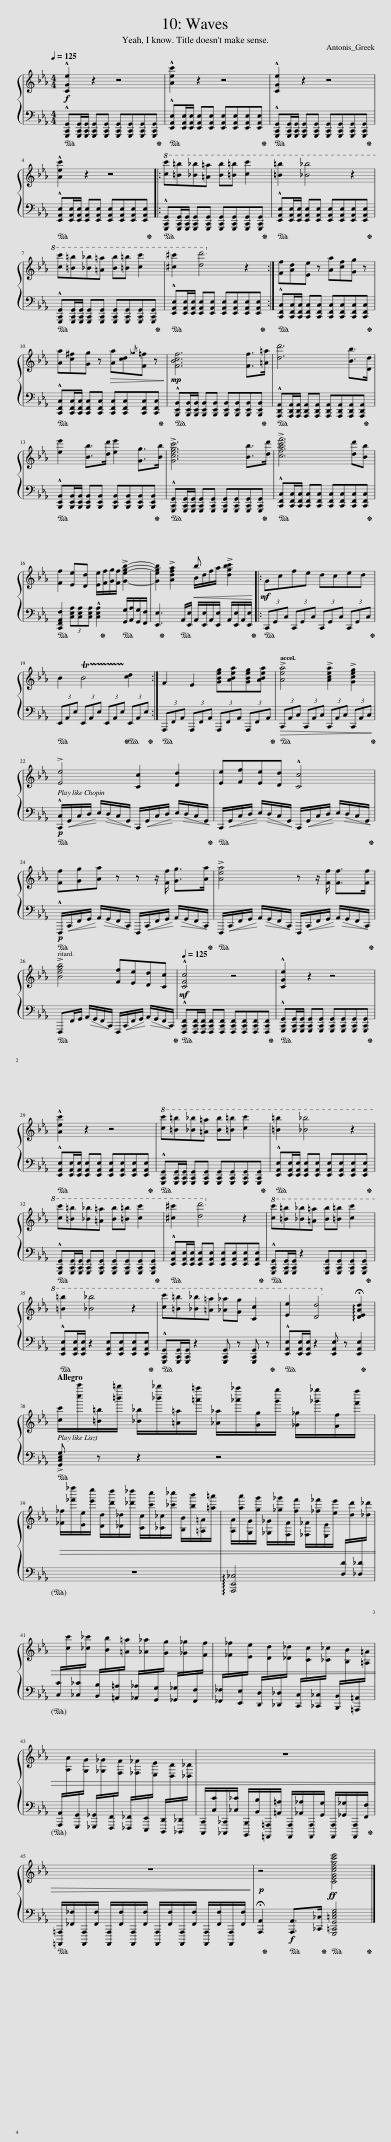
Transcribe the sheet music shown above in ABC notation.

X:1
%%score { ( 1 3 ) | 2 }
L:1/8
Q:1/4=125
M:4/4
I:linebreak $
K:Eb
V:1 treble
V:3 treble
V:2 bass
V:1
 !^![CGe]2 z2 z4 | !^![Aec']2 z2 z4 | !^![CGe]2 z2 z4 |$ !^![Aec']2 z2 z4 |:!8va(! [c'c''][=b=b'][_b_b'][=a=a'] [bb'][=b=b'] [c'c'']2 | %5
 [=b=b']2 [_b_b']4 z2 |$ [c'c''][=b=b'][_b_b'][=a=a'] [bb'][=b=b'] [c'c'']2 | [^c'^c'']2 [d'd'']4!8va)! z2 :| [Ff][Ad][Ee] z [Aa][cf][Gg] z |$ [Aa][c^f][Gg] z!>(! [Aa][cd]{/_g}[F=f] z!>)! | %10
!mp! [FBcf]6 [Ff]>[=A=a] | [dd']6 [Bb]>[Dd] |$ [ee']2 [Bb]>[dd'] [ee']2 [Gg]>[Bb] | !>![Gcegc']6 [Bb]>[dd'] | !>![cfac'f']6 [dd'][Bb] |$ %15
 [Ff]2 [Ee][Dd] [Ee]/[Ff]/[Gg]/[Ff]/ !>![Gegb]2- | [Gegb]2 !>![Adfa]2!<(! B/d/f/a/ !>![dgbc']2!<)! |:!mf! Gcfe dced |$ B2 !trill(!TB4!trill)! [cd]2 :| F2 E2 [GBeg][ABea][GBeg][ABea] | %20
[Q:1/4=125] !>![Aea]4[Q:1/4=131] !>![Acea]2[Q:1/4=142] !>![Gceg]2[Q:1/4=125][Q:1/4=126][Q:1/4=127][Q:1/4=129][Q:1/4=134][Q:1/4=138][Q:1/4=147][Q:1/4=153] |$ !>![Ee]4 [Cc]2 [Dd]2 | [Ee][Ff][Ee][Dd] !^![Cc]4 |$ [Ff][Gg][Aa] z z z/ [Ff]/ [Gg]>[Aa] | !>![Aea]4 z z/ [Ff]/ [Ff]>[Ff] |$ %25
[Q:1/4=160] !>![Begb]4[Q:1/4=153] [Ff][Q:1/4=148][Ee][Q:1/4=142][Dd][Q:1/4=134][Cc][Q:1/4=159][Q:1/4=159][Q:1/4=158][Q:1/4=157][Q:1/4=156][Q:1/4=155][Q:1/4=151][Q:1/4=145][Q:1/4=138][Q:1/4=130] |[Q:1/4=125]!mf! !^![CFc]4 z4 | !^![CGe]2 z2 z4 |$ !^![Aec']2 z2 z4 |!8va(! [c'c''][=b=b'][_b_b'][=a=a'] [bb'][=b=b'] [c'c'']2 | %30
 [=b=b']2 [_b_b']4 z2 |$ [c'c''][=b=b'][_b_b'][=a=a'] [bb'][=b=b'] [c'c'']2 | [^c'^c'']2 [d'd'']4!8va)! z2 |!8va(! [c'c''][=b=b'][_b_b'][=a=a'] [bb'][=b=b'] [c'c'']2 |$ [=b=b']2 [_b_b']4 z2 | %35
 [c'c''][=b=b'][_b_b'][=a=a'] [_a_a'][gg'] [cc']2 | [ee']2 [dd']4!8va)! !arpeggio!!fermata![DEAd]2 |$[Q:1/4=144] !^![cc']/!^![c''c''']/!^![=B=b]/!^![=b'=b'']/ !^![_B_b]/!^![_b'_b'']/!^![=A=a]/!^![=a'=a'']/ !^![_A_a]/!^![_a'_a'']/!^![Gg]/!^![g'g'']/ !^![_G_g]/!^![_g'_g'']/!^![Ff]/!^![f'f'']/ |$!>(! !^![_F_f]/!^![_f'_f'']/!^![Ee]/!^![e'e'']/ !^![Dd]/!^![d'd'']/!^![_D_d]/!^![_d'_d'']/ !^![Cc]/!^![c'c'']/!^![_C_c]/!^![_c'_c'']/ !^![B,B]/!^![bb']/!^![=A,=A]/!^![=a=a']/ | !^![A,A]/!^![aa']/!^![G,G]/!^![gg']/ !^![_G,_G]/!^![_g_g']/!^![F,F]/!^![ff']/ !^![_F,_F]/!^![_f_f']/!^![E,E]/!^![ee']/[I:staff +1] !^![D,D]/[I:staff -1]!^![dd']/[I:staff +1]!^![_D,_D]/[I:staff -1]!^![_d_d']/ |$ %40
[I:staff +1] !^![C,C]/[I:staff -1]!^![cc']/[I:staff +1]!^![_C,_C]/[I:staff -1]!^![_c_c']/[I:staff +1] !^![B,,B,]/[I:staff -1]!^![Bb]/[I:staff +1]!^![=A,,=A,]/[I:staff -1]!^![=A=a]/[I:staff +1] !^![_A,,_A,]/[I:staff -1]!^![_A_a]/[I:staff +1]!^![G,,G,]/[I:staff -1]!^![Gg]/[I:staff +1] !^![_G,,_G,]/[I:staff -1]!^![_G_g]/[I:staff +1]!^![F,,F,]/[I:staff -1]!^![Ff]/ |[I:staff +1] !^![_F,,_F,]/[I:staff -1]!^![_F_f]/[I:staff +1]!^![E,,E,]/[I:staff -1]!^![Ee]/[I:staff +1] !^![D,,D,]/[I:staff -1]!^![Dd]/[I:staff +1]!^![_D,,_D,]/[I:staff -1]!^![_D_d]/[I:staff +1] !^![C,,C,]/[I:staff -1]!^![Cc]/[I:staff +1]!^![_C,,_C,]/[I:staff -1]!^![_C_c]/[I:staff +1] !^![B,,,B,,]/[I:staff -1]!^![B,B]/[I:staff +1]!^![=A,,,=A,,]/[I:staff -1]!^![=A,=A]/ |$[I:staff +1] !^![A,,,A,,]/[I:staff -1]!^![A,A]/[I:staff +1]!^![G,,,G,,]/[I:staff -1]!^![G,G]/[I:staff +1] !^![_G,,,_G,,]/[I:staff -1]!^![_G,_G]/[I:staff +1]!^![F,,,F,,]/[I:staff -1]!^![F,F]/[I:staff +1] !^![_F,,,_F,,]/[I:staff -1]!^![_F,_F]/[I:staff +1]!^![E,,,E,,]/[I:staff -1]!^![E,E]/[I:staff +1] !^![D,,,D,,]/[I:staff -1]!^![D,D]/[I:staff +1]!^![_D,,,_D,,]/[I:staff -1]!^![_D,_D]/ | z8 |$ z8!>)! | %45
!p! z4!ff! [CEGcegc'e']4 |] %46
V:2
!f!!ped! !^![G,,,C,,G,,][G,,,C,,G,,]/[G,,,C,,G,,]/ [G,,,C,,G,,][G,,,C,,G,,] [G,,,C,,G,,][G,,,C,,G,,][G,,,C,,G,,][G,,,C,,G,,]!ped-up! |!ped! !^![E,,A,,E,][E,,A,,E,]/[E,,A,,E,]/ [E,,A,,E,][E,,A,,E,] [E,,A,,E,][E,,A,,E,][E,,A,,E,][E,,A,,E,]!ped-up! |!ped! !^![G,,,C,,G,,][G,,,C,,G,,]/[G,,,C,,G,,]/ [G,,,C,,G,,][G,,,C,,G,,] [G,,,C,,G,,][G,,,C,,G,,][G,,,C,,G,,][G,,,C,,G,,]!ped-up! |$!ped! !^![E,,A,,E,][E,,A,,E,]/[E,,A,,E,]/ [E,,A,,E,][E,,A,,E,] [E,,A,,E,][E,,A,,E,][E,,A,,E,][E,,A,,E,]!ped-up! |:!ped! !^![G,,,C,,G,,][G,,,C,,G,,]/[G,,,C,,G,,]/ [G,,,C,,G,,][G,,,C,,G,,] [G,,,C,,G,,][G,,,C,,G,,][G,,,C,,G,,][G,,,C,,G,,]!ped-up! | %5
!ped! !^![E,,A,,E,][E,,A,,E,]/[E,,A,,E,]/ [E,,A,,E,][E,,A,,E,] [E,,A,,E,][E,,A,,E,][E,,A,,E,][E,,A,,E,]!ped-up! |$!ped! !^![G,,,C,,G,,][G,,,C,,G,,]/[G,,,C,,G,,]/ [G,,,C,,G,,][G,,,C,,G,,] [G,,,C,,G,,][G,,,C,,G,,][G,,,C,,G,,][G,,,C,,G,,]!ped-up! |!ped! !^![E,,A,,E,][E,,A,,E,]/[E,,A,,E,]/ [E,,A,,E,][E,,A,,E,] [E,,A,,E,][E,,A,,E,][E,,A,,E,][E,,A,,E,]!ped-up! :|!ped! !^![C,,F,,C,][C,,F,,C,]/[C,,F,,C,]/ [C,,F,,C,][C,,F,,C,] [C,,F,,C,][C,,F,,C,][C,,F,,C,][C,,F,,C,]!ped-up! |$!ped! !^![C,,F,,C,][C,,F,,C,]/[C,,F,,C,]/ [C,,F,,C,][C,,F,,C,] [C,,F,,C,][C,,F,,C,][C,,F,,C,][C,,F,,C,]!ped-up! | %10
!ped! !^![B,,,E,,B,,][B,,,E,,B,,]/[B,,,E,,B,,]/ [B,,,E,,B,,][B,,,E,,B,,] [B,,,E,,B,,][B,,,E,,B,,][B,,,E,,B,,][B,,,E,,B,,]!ped-up! |!ped! !^![A,,,D,,A,,][A,,,D,,A,,]/[A,,,D,,A,,]/ [A,,,D,,A,,][A,,,D,,A,,] [A,,,D,,A,,][A,,,D,,A,,][A,,,D,,A,,][A,,,D,,A,,]!ped-up! |$!ped! !^![B,,,E,,B,,][B,,,E,,B,,]/[B,,,E,,B,,]/ [B,,,E,,B,,][B,,,E,,B,,] [B,,,E,,B,,][B,,,E,,B,,][B,,,E,,B,,][B,,,E,,B,,]!ped-up! |!ped! !^![G,,,C,,G,,][G,,,C,,G,,]/[G,,,C,,G,,]/ [G,,,C,,G,,][G,,,C,,G,,] [G,,,C,,G,,][G,,,C,,G,,][G,,,C,,G,,][G,,,C,,G,,]!ped-up! |!ped! !^![C,,F,,C,][C,,F,,C,]/[C,,F,,C,]/ [C,,F,,C,][C,,F,,C,] [C,,F,,C,][C,,F,,C,][C,,F,,C,][C,,F,,C,]!ped-up! |$ %15
!ped! [C,,F,,A,,F,]2 (3[C,E,A,][C,E,A,][C,E,A,] !^![C,E,A,]2!ped-up!!ped! [G,,G,]/[A,,A,]/[G,,G,]/[F,,F,]/ | [E,,E,]3!ped-up!!ped! A,,/[E,,E,]/ A,,/[E,,E,]/A,,/[E,,E,]/ A,,/[E,,E,]/A,,/[E,,E,]/!ped-up! |:!ped! (3C,,G,,C, (3C,,G,,C, (3C,,G,,C, (3C,,G,,C,!ped-up! |$!ped! (3E,,A,,E, (3E,,A,,E, (3E,,A,,E,!ped-up!!ped! (3E,,A,,E,!ped-up! :|!ped! (3A,,,F,,A,, (3A,,,F,,A,, (3A,,,F,,A,, (3A,,,F,,A,,!ped-up! | %20
!>(!!ped! (3C,,A,,C, (3C,,A,,C, (3C,,A,,C, (3C,,A,,C,!>)!!ped-up! |$!p!!ped! !^![C,,C,]/!<(!G,,/C,/D,/!<)!!mf! E,/!>(!D,/C,/G,,/!>)!!p! C,,/!<(!G,,/C,/D,/!<)!!mf! E,/!>(!D,/C,/G,,/!ped-up!!>)! |!p!!ped! C,,/!<(!G,,/C,/D,/!<)!!mf! E,/!>(!D,/C,/G,,/!>)!!p! C,,/!<(!G,,/C,/D,/!<)!!mf! E,/!>(!D,/C,/G,,/!ped-up!!>)! |$!p!!ped! !^!F,,,/!<(!C,,/F,,/G,,/!<)!!mf! A,,/!>(!G,,/F,,/C,,/!>)!!p! F,,,/!<(!C,,/F,,/G,,/!<)!!mf! A,,/!>(!G,,/F,,/C,,/!ped-up!!>)! |!p!!ped! F,,,/!<(!C,,/F,,/G,,/!<)!!mf! A,,/!>(!G,,/F,,/C,,/!>)!!p! F,,,/!<(!C,,/F,,/G,,/!<)!!mf! A,,/!>(!G,,/F,,/C,,/!ped-up!!>)! |$ %25
!p!!ped! F,,,F,,/G,,/!mf! A,,/!>(!G,,/F,,/C,,/!>)!!p! F,,,/!<(!C,,/F,,/G,,/!<)!!mf! A,,/!>(!G,,/F,,/C,,/!ped-up!!>)! |!ped! !^![F,,,C,,F,,][F,,,C,,F,,]/[F,,,C,,F,,]/ [F,,,C,,F,,][F,,,C,,F,,] [F,,,C,,F,,][F,,,C,,F,,][F,,,C,,F,,][F,,,C,,F,,]!ped-up! |!ped! !^![G,,,C,,G,,][G,,,C,,G,,]/[G,,,C,,G,,]/ [G,,,C,,G,,][G,,,C,,G,,] [G,,,C,,G,,][G,,,C,,G,,][G,,,C,,G,,][G,,,C,,G,,]!ped-up! |$!ped! !^![E,,A,,E,][E,,A,,E,]/[E,,A,,E,]/ [E,,A,,E,][E,,A,,E,] [E,,A,,E,][E,,A,,E,][E,,A,,E,][E,,A,,E,]!ped-up! |!ped! !^![G,,,C,,G,,][G,,,C,,G,,]/[G,,,C,,G,,]/ [G,,,C,,G,,][G,,,C,,G,,] [G,,,C,,G,,][G,,,C,,G,,][G,,,C,,G,,][G,,,C,,G,,]!ped-up! | %30
!ped! !^![E,,A,,E,][E,,A,,E,]/[E,,A,,E,]/ [E,,A,,E,][E,,A,,E,] [E,,A,,E,][E,,A,,E,][E,,A,,E,][E,,A,,E,]!ped-up! |$!ped! !^![G,,,C,,G,,][G,,,C,,G,,]/[G,,,C,,G,,]/ [G,,,C,,G,,][G,,,C,,G,,] [G,,,C,,G,,][G,,,C,,G,,][G,,,C,,G,,][G,,,C,,G,,]!ped-up! |!ped! !^![E,,A,,E,][E,,A,,E,]/[E,,A,,E,]/ [E,,A,,E,][E,,A,,E,] [E,,A,,E,][E,,A,,E,][E,,A,,E,][E,,A,,E,]!ped-up! |!ped! !^![G,,,C,,G,,][G,,,C,,G,,]/[G,,,C,,G,,]/ z2 [G,,,C,,G,,][G,,,C,,G,,][G,,,C,,G,,][G,,,C,,G,,]!ped-up! |$!ped! !^![E,,A,,E,][E,,A,,E,]/[E,,A,,E,]/ z2 [E,,A,,E,][E,,A,,E,][E,,A,,E,][E,,A,,E,]!ped-up! | %35
!ped! !^![G,,,C,,G,,][G,,,C,,G,,]/[G,,,C,,G,,]/ z2 [G,,,C,,G,,] z [G,,,C,,G,,] z!ped-up! |!ped! !^![E,,A,,E,][E,,A,,E,]/[E,,A,,E,]/ z2 [E,,A,,E,] z [E,,A,,E,]2!ped-up! |$!ped! !>![G,,C,E,G,] z z2 z4 |$ z8 | !arpeggio![A,,,E,,_C,]4 x4 |$ %40
 x8 | x8 |$ x8 | !^![C,,,C,,]/!^![C,C]/!^![_C,,,_C,,]/!^![_C,_C]/ !^![B,,,,B,,,]/!^![B,,B,]/!^![=A,,,,=A,,,]/!^![=A,,=A,]/ !^![A,,,,A,,,]/!^![_A,,_A,]/!^![A,,,,A,,,]/!^![G,,G,]/ !^![A,,,,A,,,]/!^![_G,,_G,]/!^![A,,,,A,,,]/!^![F,,F,]/!ped-up! |$!ped! !^![=A,,,,=A,,,]/!^![_F,,_F,]/!^![A,,,,A,,,]/!^![F,,F,]/ !^![A,,,,A,,,]/!^![F,,F,]/!^![A,,,,A,,,]/!^![F,,F,]/ !^![A,,,,A,,,]/!^![F,,F,]/!^![A,,,,A,,,]/!^![F,,F,]/ !^![A,,,,A,,,]/!^![F,,F,]/!^![A,,,,A,,,]/!^![F,,F,]/ | %45
 !fermata![A,,,A,,]2!ped-up!!f!!ped! [A,,,A,,]>[_C,,_C,]!ped-up!!ped! [G,,,=C,,G,,=C,E,G,]4!ped-up! |] %46
V:3
 x8 | x8 | x8 |$ x8 |:!8va(! x8 | %5
 x8 |$ x8 | x6!8va)! x2 :| x8 |$ x8 | %10
 x8 | x8 |$ x8 | x8 | x8 |$ %15
 x8 | x4 b x3 |: x8 |$ x8 :| x8 | %20
 x8 |$ x8 | x8 |$ x8 | x8 |$ %25
 x8 | x8 | x8 |$ x8 |!8va(! x8 | %30
 x8 |$ x8 | x6!8va)! x2 |!8va(! x8 |$ x8 | %35
 x8 | x6!8va)! x2 |$ x8 |$ x8 | x8 |$ %40
 x8 | x8 |$ x8 | x8 |$ x8 | %45
 x8 |] %46
